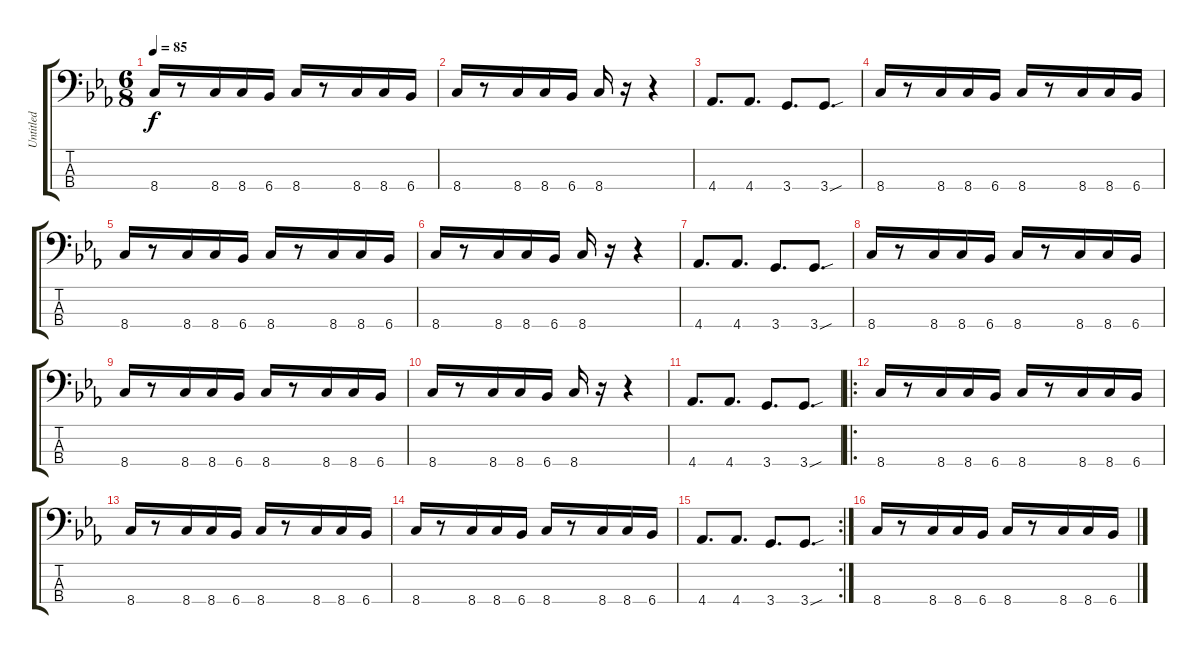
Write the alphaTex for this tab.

\track ("Untitled" "Untitled") {instrument electricbassfinger}
\staff {score tabs}
\tuning (G2 D2 A1 E1) {hide}
\ts (6 8)
\tempo 85
\clef f4
\ks eb
8.4.16{dy f} r.8 8.4.16 8.4.16 6.4.16 8.4.16 r.8 8.4.16 8.4.16 6.4.16 |
8.4.16 r.8 8.4.16 8.4.16 6.4.16 8.4.16 r.16 r.4 |
4.4.8{d} 4.4.8{d} 3.4.8{d} 3.4{sou}.8{d} |
8.4.16 r.8 8.4.16 8.4.16 6.4.16 8.4.16 r.8 8.4.16 8.4.16 6.4.16 |
8.4.16 r.8 8.4.16 8.4.16 6.4.16 8.4.16 r.8 8.4.16 8.4.16 6.4.16 |
8.4.16 r.8 8.4.16 8.4.16 6.4.16 8.4.16 r.16 r.4 |
4.4.8{d} 4.4.8{d} 3.4.8{d} 3.4{sou}.8{d} |
8.4.16 r.8 8.4.16 8.4.16 6.4.16 8.4.16 r.8 8.4.16 8.4.16 6.4.16 |
8.4.16 r.8 8.4.16 8.4.16 6.4.16 8.4.16 r.8 8.4.16 8.4.16 6.4.16 |
8.4.16 r.8 8.4.16 8.4.16 6.4.16 8.4.16 r.16 r.4 |
4.4.8{d} 4.4.8{d} 3.4.8{d} 3.4{sou}.8{d} |
\ro
8.4.16 r.8 8.4.16 8.4.16 6.4.16 8.4.16 r.8 8.4.16 8.4.16 6.4.16 |
8.4.16 r.8 8.4.16 8.4.16 6.4.16 8.4.16 r.8 8.4.16 8.4.16 6.4.16 |
8.4.16 r.8 8.4.16 8.4.16 6.4.16 8.4.16 r.8 8.4.16 8.4.16 6.4.16 |
\rc 2
4.4.8{d} 4.4.8{d} 3.4.8{d} 3.4{sou}.8{d} |
8.4.16 r.8 8.4.16 8.4.16 6.4.16 8.4.16 r.8 8.4.16 8.4.16 6.4.16
